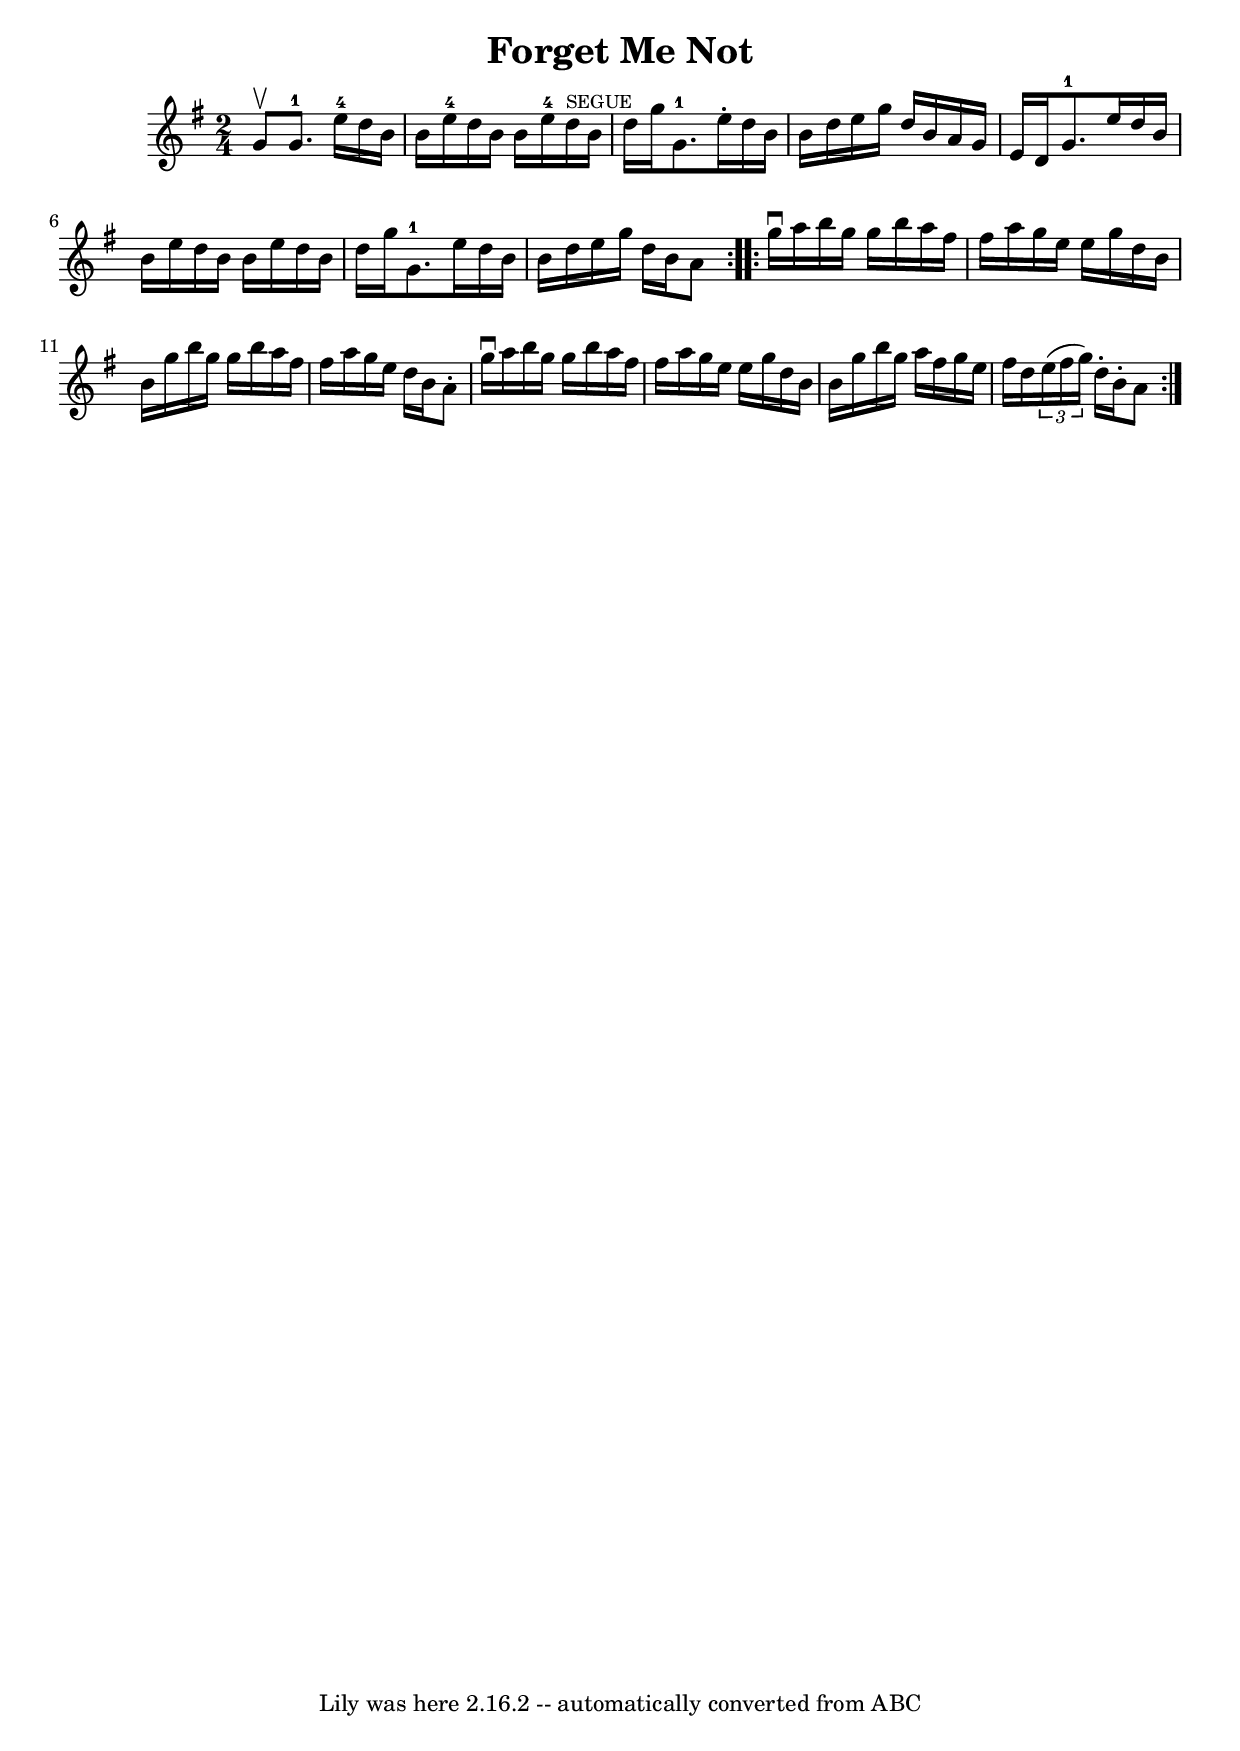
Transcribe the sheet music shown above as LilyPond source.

\version "2.16.2"
\include "Mammoth.ily"
\header {
  %% book = "Ryan's Mammoth Collection"
  crossRefNumber = "1"
  footnotes = "\\\\378"
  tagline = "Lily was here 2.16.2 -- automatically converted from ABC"
  title = "Forget Me Not"

}
voicedefault =  {



  \repeat volta 2 {

    \time 2/4 
    \key g \major g'8^\upbow |
    g'8.-1 e''16-4   
    d''16 b'16 b'16 e''16-4   |
    d''16 b'16 b'16 e''16 
    -4 d''16^\segue b'16 d''16 g''16    |
    g'8.-1   
    e''16 -. d''16 b'16 b'16 d''16    |
    e''16 g''16 d''16 
    b'16 a'16 g'16 e'16 d'16    |
    g'8.-1 e''16    
    d''16 b'16 b'16 e''16    |
    d''16 b'16 b'16 e''16    
    d''16 b'16 d''16 g''16    |
    g'8.-1 e''16 d''16    
    b'16 b'16 d''16    |
    e''16 g''16 d''16 b'16 a'8  
  }   
  
  \repeat volta 2 {
    g''16^\downbow a''16  |
    b''16 g''16    
    g''16 b''16 a''16 fis''16 fis''16 a''16    |
    g''16    
    e''16 e''16 g''16 d''16 b'16 b'16 g''16    |
    b''16   
    g''16 g''16 b''16 a''16 fis''16 fis''16 a''16    |
    
    g''16 e''16 d''16 b'16 a'8 -. g''16^\downbow a''16    |
    
    b''16 g''16 g''16 b''16 a''16 fis''16 fis''16 a''16    
    |
    g''16 e''16 e''16 g''16 d''16 b'16 b'16 g''16   
    |
    b''16 g''16 a''16 fis''16 g''16 e''16 fis''16    
    d''16    |
    \times 2/3 { e''16 (fis''16 g''16) 
	       } d''16 -.  
    b'16 -. a'8  
  }   

}

\score{
  <<

    \context Staff="default"
    {
      \voicedefault 
      
    }

  >>
  \layout {
    
  }
  \midi {
  }

}
